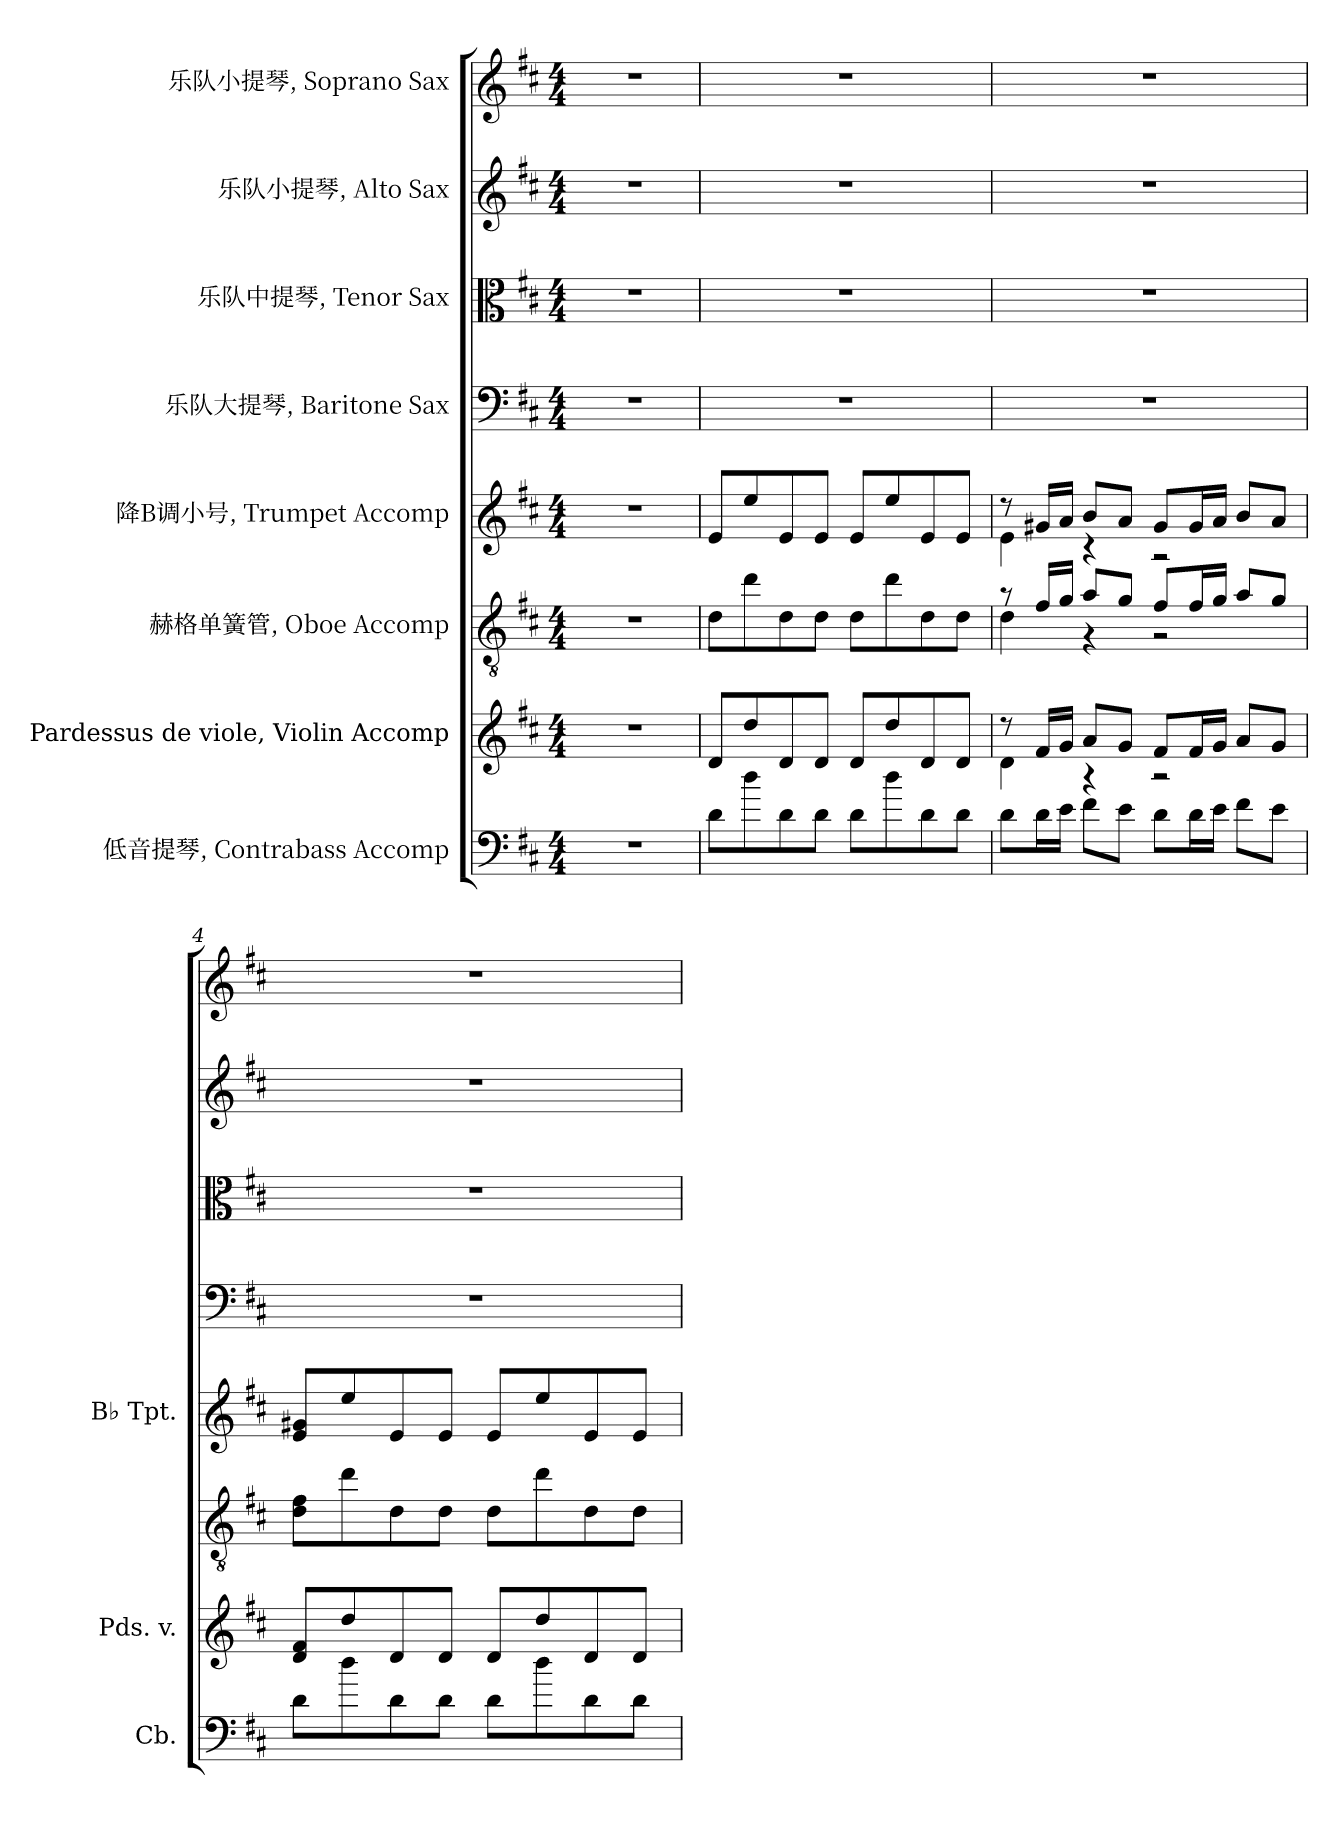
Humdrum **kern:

**kern	**kern	**kern	**kern	**kern	**kern	**kern	**kern
*part8	*part7	*part6	*part5	*part4	*part3	*part2	*part1
*staff8	*staff7	*staff6	*staff5	*staff4	*staff3	*staff2	*staff1
*I"低音提琴, Contrabass Accomp	*I"Pardessus de viole, Violin Accomp	*I"赫格单簧管, Oboe Accomp	*I"降B调小号, Trumpet Accomp	*I"乐队大提琴, Baritone Sax	*I"乐队中提琴, Tenor Sax	*I"乐队小提琴, Alto Sax	*I"乐队小提琴, Soprano Sax
*I'Cb.	*I'Pds. v.	*	*I'B♭ Tpt.	*	*	*	*
*clefF4	*clefG2	*clefGv2	*clefG2	*clefF4	*clefC3	*clefG2	*clefG2
*ITrd7c12	*	*	*ITrd1c2	*	*	*	*
*k[f#c#]	*k[f#c#]	*k[f#c#]	*k[]	*k[f#c#]	*k[f#c#]	*k[f#c#]	*k[f#c#]
*M4/4	*M4/4	*M4/4	*M4/4	*M4/4	*M4/4	*M4/4	*M4/4
*MM144	*MM144	*MM144	*MM144	*MM144	*MM144	*MM144	*MM144
=1	=1	=1	=1	=1	=1	=1	=1
1r	1r	1r	1r	1r	1r	1r	1r
=2	=2	=2	=2	=2	=2	=2	=2
*	*	*	*	*	*	*	*MM120
8D\L	8d/L	8d\L	8d/L	1r	1r	1r	1r
8d\	8dd/	8dd\	8dd/	.	.	.	.
8D\	8d/	8d\	8d/	.	.	.	.
8D\J	8d/J	8d\J	8d/J	.	.	.	.
8D\L	8d/L	8d\L	8d/L	.	.	.	.
8d\	8dd/	8dd\	8dd/	.	.	.	.
8D\	8d/	8d\	8d/	.	.	.	.
8D\J	8d/J	8d\J	8d/J	.	.	.	.
=3	=3	=3	=3	=3	=3	=3	=3
*	*^	*^	*^	*	*	*	*
8D\L	8r	4d\	8r	4d\	8r	4d\	1r	1r	1r	1r
16D\L	16f#/LL	.	16f#/LL	.	16f#X/LL	.	.	.	.	.
16E\JJ	16g/JJ	.	16g/JJ	.	16g/JJ	.	.	.	.	.
8F#\L	8a/L	4r	8a/L	4r	8a/L	4r	.	.	.	.
8E\J	8g/J	.	8g/J	.	8g/J	.	.	.	.	.
8D\L	8f#/L	2r	8f#/L	2r	8f#/L	2r	.	.	.	.
16D\L	16f#/L	.	16f#/L	.	16f#/L	.	.	.	.	.
16E\JJ	16g/JJ	.	16g/JJ	.	16g/JJ	.	.	.	.	.
8F#\L	8a/L	.	8a/L	.	8a/L	.	.	.	.	.
8E\J	8g/J	.	8g/J	.	8g/J	.	.	.	.	.
*	*v	*v	*	*	*v	*v	*	*	*	*
*	*	*v	*v	*	*	*	*	*
!!LO:PB:g=z
=4	=4	=4	=4	=4	=4	=4	=4
8D\L	8d/ 8f#/L	8d\ 8f#\L	8d/ 8f#X/L	1r	1r	1r	1r
8d\	8dd/	8dd\	8dd/	.	.	.	.
8D\	8d/	8d\	8d/	.	.	.	.
8D\J	8d/J	8d\J	8d/J	.	.	.	.
8D\L	8d/L	8d\L	8d/L	.	.	.	.
8d\	8dd/	8dd\	8dd/	.	.	.	.
8D\	8d/	8d\	8d/	.	.	.	.
8D\J	8d/J	8d\J	8d/J	.	.	.	.
=	=	=	=	=	=	=	=
*-	*-	*-	*-	*-	*-	*-	*-
